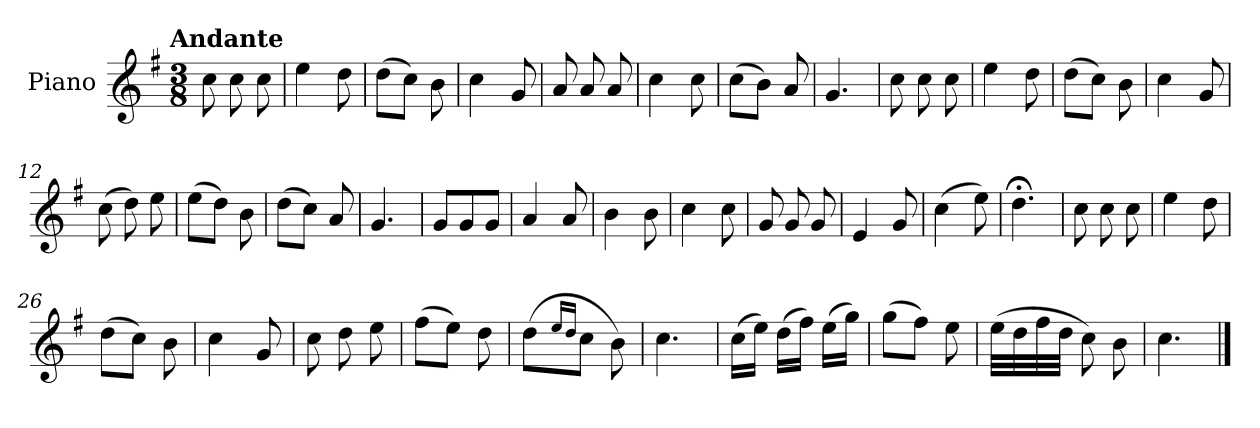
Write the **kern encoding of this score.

**kern
*part1
*staff1
*I"Piano
*I'Pno.
*clefG2
*k[f#]
!!LO:TX:omd:t=Andante
*M3/8
*MM92
=
8cc\
8cc\
8cc\
=1
4ee\
8dd\
=2
(>8dd\L
8cc\J)
8b\
=3
4cc\
8g/
=4
8a/
8a/
8a/
=5
4cc\
8cc\
!!LO:LB:g=z
=6
(>8cc\L
8b\J)
8a/
=7
4.g/
=8
8cc\
8cc\
8cc\
=9
4ee\
8dd\
=10
(>8dd\L
8cc\J)
8b\
=11
4cc\
8g/
=12
(>8cc\
8dd\)
8ee\
!!LO:LB:g=z
=13
(>8ee\L
8dd\J)
8b\
=14
(>8dd\L
8cc\J)
8a/
=15
4.g/
=16
8g/L
8g/
8g/J
=17
4a/
8a/
=18
4b\
8b\
=19
4cc\
8cc\
=20
8g/
8g/
8g/
=21
4e/
8g/
!!LO:LB:g=z
=22
(>4cc\
8ee\)
=23
4.dd;<\
=24
8cc\
8cc\
8cc\
=25
4ee\
8dd\
=26
(>8dd\L
8cc\J)
8b\
=27
4cc\
8g/
=28
8cc\
8dd\
8ee\
=29
(>8ff#\L
8ee\J)
8dd\
=30
(>8dd\L
16qqee/LL
16qqdd/JJ
8cc\J
8b\)
!!LO:LB:g=z
=31
4.cc\
=32
(>16cc\LL
16ee\JJ)
(>16dd\LL
16ff#\JJ)
(>16ee\LL
16gg\JJ)
=33
(>8gg\L
8ff#\J)
8ee\
=34
(>32ee\LLL
32dd\
32ff#\
32dd\JJJ
8cc\)
8b\
=35
4.cc\
==
*-
